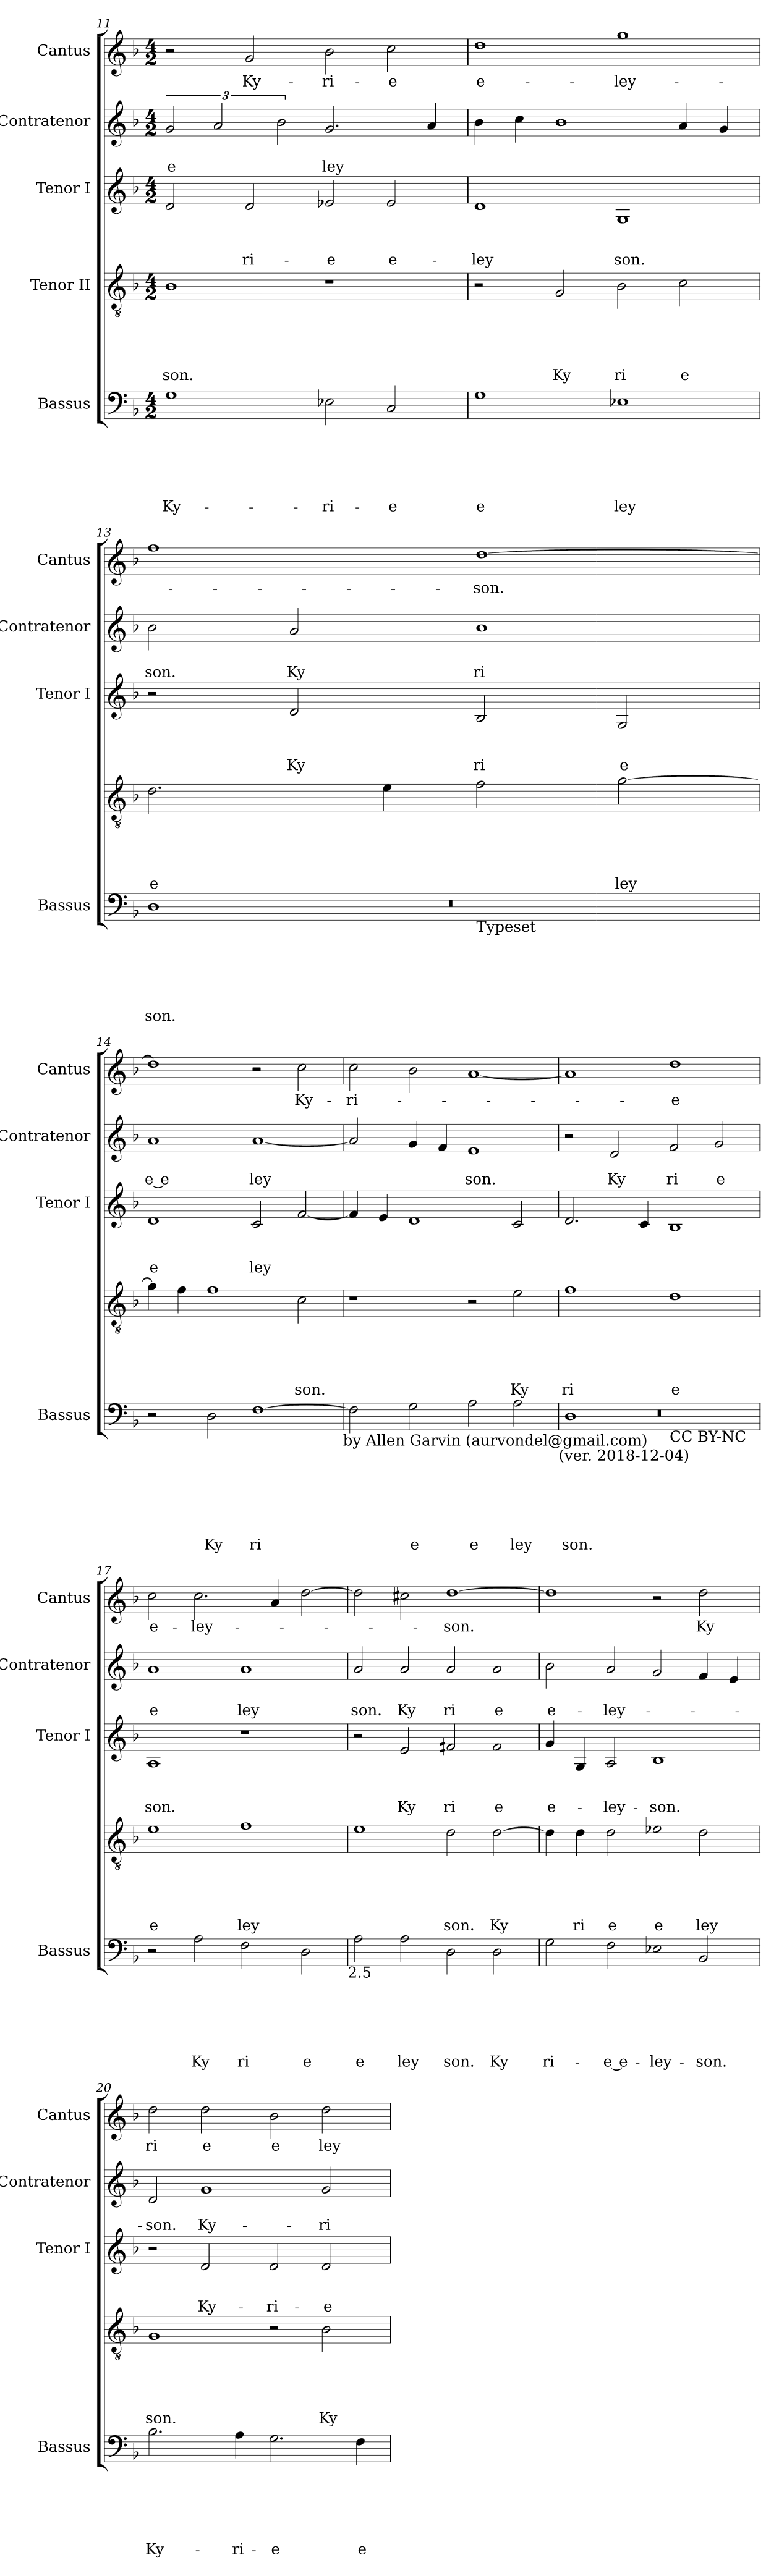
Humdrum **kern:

**kern	**text	**text	**text	**text	**text	**text	**kern	**text	**text	**text	**text	**text	**kern	**text	**text	**text	**kern	**text	**text	**kern	**text
*part5	*part5	*part5	*part5	*part5	*part5	*part5	*part4	*part4	*part4	*part4	*part4	*part4	*part3	*part3	*part3	*part3	*part2	*part2	*part2	*part1	*part1
*staff5	*staff5	*staff5	*staff5	*staff5	*staff5	*staff5	*staff4	*staff4	*staff4	*staff4	*staff4	*staff4	*staff3	*staff3	*staff3	*staff3	*staff2	*staff2	*staff2	*staff1	*staff1
*I"Bassus	*	*	*	*	*	*	*I"Tenor II	*	*	*	*	*	*I"Tenor I	*	*	*	*I"Contratenor	*	*	*I"Cantus	*
*I'Bassus	*	*	*	*	*	*	*	*	*	*	*	*	*I'Tenor I	*	*	*	*I'Contratenor	*	*	*I'Cantus	*
*clefF4	*	*	*	*	*	*	*clefGv2	*	*	*	*	*	*clefG2	*	*	*	*clefG2	*	*	*clefG2	*
*k[b-]	*	*	*	*	*	*	*k[b-]	*	*	*	*	*	*k[b-]	*	*	*	*k[b-]	*	*	*k[b-]	*
*F:	*	*	*	*	*	*	*F:	*	*	*	*	*	*F:	*	*	*	*F:	*	*	*F:	*
*M4/2	*	*	*	*	*	*	*M4/2	*	*	*	*	*	*M4/2	*	*	*	*M4/2	*	*	*M4/2	*
=11	=11	=11	=11	=11	=11	=11	=11	=11	=11	=11	=11	=11	=11	=11	=11	=11	=11	=11	=11	=11	=11
!	!	!	!	!	!	!LO:LY:b	!	!	!	!	!	!LO:LY:b	!	!	!	!	!	!	!LO:LY:b	!	!
1G	.	.	.	.	.	Ky-	1B-	.	.	.	.	son.	2d/	.	.	.	3g/	.	e	2r	.
.	.	.	.	.	.	.	.	.	.	.	.	.	.	.	.	.	3a/	.	.	.	.
!	!	!	!	!	!	!	!	!	!	!	!	!	!	!	!	!LO:LY:b	!	!	!	!	!LO:LY:b
.	.	.	.	.	.	.	.	.	.	.	.	.	2d/	.	.	-ri-	.	.	.	2g/	Ky-
.	.	.	.	.	.	.	.	.	.	.	.	.	.	.	.	.	3b-\	.	.	.	.
!	!	!	!	!	!	!LO:LY:b	!	!	!	!	!	!	!	!	!	!LO:LY:b	!	!	!LO:LY:b	!	!LO:LY:b
2E-X\	.	.	.	.	.	-ri-	1r	.	.	.	.	.	2e-X/	.	.	-e	2.g/	.	ley	2b-\	-ri-
!	!	!	!	!	!	!LO:LY:b	!	!	!	!	!	!	!	!	!	!LO:LY:b	!	!	!	!	!LO:LY:b
2C/	.	.	.	.	.	-e	.	.	.	.	.	.	2e-/	.	.	e-	.	.	.	2cc\	-e
.	.	.	.	.	.	.	.	.	.	.	.	.	.	.	.	.	4a/	.	.	.	.
!!LO:LB:g=z
=12	=12	=12	=12	=12	=12	=12	=12	=12	=12	=12	=12	=12	=12	=12	=12	=12	=12	=12	=12	=12	=12
!	!	!	!	!	!	!LO:LY:b	!	!	!	!	!	!	!	!	!	!LO:LY:b	!	!	!	!	!LO:LY:b
1G	.	.	.	.	.	e	2r	.	.	.	.	.	1d	.	.	-ley	4b-\	.	.	1dd	e-
.	.	.	.	.	.	.	.	.	.	.	.	.	.	.	.	.	4cc\	.	.	.	.
!	!	!	!	!	!	!	!	!	!	!	!	!LO:LY:b	!	!	!	!	!	!	!	!	!
.	.	.	.	.	.	.	2G/	.	.	.	.	Ky	.	.	.	.	1b-	.	.	.	.
!	!	!	!	!	!	!LO:LY:b	!	!	!	!	!	!LO:LY:b	!	!	!	!LO:LY:b	!	!	!	!	!LO:LY:b
1E-X	.	.	.	.	.	ley	2B-\	.	.	.	.	ri	1G	.	.	son.	.	.	.	1gg	-ley-
!	!	!	!	!	!	!	!	!	!	!	!	!LO:LY:b	!	!	!	!	!	!	!	!	!
.	.	.	.	.	.	.	2c\	.	.	.	.	e	.	.	.	.	4a/	.	.	.	.
.	.	.	.	.	.	.	.	.	.	.	.	.	.	.	.	.	4g/	.	.	.	.
=13	=13	=13	=13	=13	=13	=13	=13	=13	=13	=13	=13	=13	=13	=13	=13	=13	=13	=13	=13	=13	=13
*^	*	*	*	*	*	*	*	*	*	*	*	*	*	*	*	*	*	*	*	*	*
*	*^	*	*	*	*	*	*	*	*	*	*	*	*	*	*	*	*	*	*	*	*	*
!	!	!LO:N:vis=1	!	!	!	!	!	!LO:LY:b	!	!	!	!	!	!LO:LY:b	!	!	!	!	!	!	!LO:LY:b	!	!
0ryy	1D	0r	.	.	.	.	.	son.	2.d\	.	.	.	.	e	2r	.	.	.	2b-\	.	son.	1ff	.
!	!	!	!	!	!	!	!	!	!	!	!	!	!	!	!	!	!	!LO:LY:b	!	!	!LO:LY:b	!	!
.	.	.	.	.	.	.	.	.	.	.	.	.	.	.	2d/	.	.	Ky	2a/	.	Ky	.	.
.	.	.	.	.	.	.	.	.	4e\	.	.	.	.	.	.	.	.	.	.	.	.	.	.
!	!LO:TX:b:t=Typeset	!	!	!	!	!	!	!	!	!	!	!	!	!	!	!	!	!	!	!	!	!	!
!	!	!	!	!	!	!	!	!	!	!	!	!	!	!	!	!	!	!LO:LY:b	!	!	!LO:LY:b	!	!LO:LY:b
.	1ryy	.	.	.	.	.	.	.	2f\	.	.	.	.	.	2B-/	.	.	ri	1b-	.	ri	[>1dd	-son.
!	!	!	!	!	!	!	!	!	!	!	!	!	!	!LO:LY:b	!	!	!	!LO:LY:b	!	!	!	!	!
.	.	.	.	.	.	.	.	.	[>2g\	.	.	.	.	ley	2G/	.	.	e	.	.	.	.	.
*v	*v	*v	*	*	*	*	*	*	*	*	*	*	*	*	*	*	*	*	*	*	*	*	*
=14	=14	=14	=14	=14	=14	=14	=14	=14	=14	=14	=14	=14	=14	=14	=14	=14	=14	=14	=14	=14	=14
!	!	!	!	!	!	!	!	!	!	!	!	!	!	!	!	!LO:LY:b	!	!	!LO:LY:b:rj	!	!
2r	.	.	.	.	.	.	4g\]	.	.	.	.	.	1d	.	.	e	1a	.	e e	1dd]	.
.	.	.	.	.	.	.	4f\	.	.	.	.	.	.	.	.	.	.	.	.	.	.
!	!	!	!	!	!	!LO:LY:b	!	!	!	!	!	!	!	!	!	!	!	!	!	!	!
2D\	.	.	.	.	.	Ky	1f	.	.	.	.	.	.	.	.	.	.	.	.	.	.
!	!	!	!	!	!	!LO:LY:b	!	!	!	!	!	!	!	!	!	!LO:LY:b	!	!	!LO:LY:b	!	!
[>1F	.	.	.	.	.	ri	.	.	.	.	.	.	2c/	.	.	ley	[<1a	.	ley	2r	.
!	!	!	!	!	!	!	!	!	!	!	!	!LO:LY:b	!	!	!	!	!	!	!	!	!LO:LY:b
.	.	.	.	.	.	.	2c\	.	.	.	.	son.	[<2f/	.	.	.	.	.	.	2cc\	Ky-
!LO:TX:b:t=by Allen Garvin (aurvondel@gmail.com)	!	!	!	!	!	!	!	!	!	!	!	!	!	!	!	!	!	!	!	!	!
=15	=15	=15	=15	=15	=15	=15	=15	=15	=15	=15	=15	=15	=15	=15	=15	=15	=15	=15	=15	=15	=15
!	!	!	!	!	!	!	!	!	!	!	!	!	!	!	!	!	!	!	!	!	!LO:LY:b
2F\]	.	.	.	.	.	.	1r	.	.	.	.	.	4f/]	.	.	.	2a/]	.	.	2cc\	-ri-
.	.	.	.	.	.	.	.	.	.	.	.	.	4e/	.	.	.	.	.	.	.	.
!	!	!	!	!	!	!LO:LY:b	!	!	!	!	!	!	!	!	!	!	!	!	!	!	!
2G\	.	.	.	.	.	e	.	.	.	.	.	.	1d	.	.	.	4g/	.	.	2b-\	.
.	.	.	.	.	.	.	.	.	.	.	.	.	.	.	.	.	4f/	.	.	.	.
!	!	!	!	!	!	!LO:LY:b	!	!	!	!	!	!	!	!	!	!	!	!	!LO:LY:b	!	!
2A\	.	.	.	.	.	e	2r	.	.	.	.	.	.	.	.	.	1e	.	son.	[<1a	.
!	!	!	!	!	!	!LO:LY:b	!	!	!	!	!	!LO:LY:b	!	!	!	!	!	!	!	!	!
2A\	.	.	.	.	.	ley	2e\	.	.	.	.	Ky	2c/	.	.	.	.	.	.	.	.
!LO:TX:b:t=(ver. 2018-12-04)	!	!	!	!	!	!	!	!	!	!	!	!	!	!	!	!	!	!	!	!	!
=16	=16	=16	=16	=16	=16	=16	=16	=16	=16	=16	=16	=16	=16	=16	=16	=16	=16	=16	=16	=16	=16
*^	*	*	*	*	*	*	*	*	*	*	*	*	*	*	*	*	*	*	*	*	*
*	*^	*	*	*	*	*	*	*	*	*	*	*	*	*	*	*	*	*	*	*	*	*
!	!	!LO:N:vis=1	!	!	!	!	!	!LO:LY:b	!	!	!	!	!	!LO:LY:b	!	!	!	!	!	!	!	!	!
0ryy	1D	0r	.	.	.	.	.	son.	1f	.	.	.	.	ri	2.d/	.	.	.	2r	.	.	1a]	.
!	!	!	!	!	!	!	!	!	!	!	!	!	!	!	!	!	!	!	!	!	!LO:LY:b	!	!
.	.	.	.	.	.	.	.	.	.	.	.	.	.	.	.	.	.	.	2d/	.	Ky	.	.
.	.	.	.	.	.	.	.	.	.	.	.	.	.	.	4c/	.	.	.	.	.	.	.	.
!	!LO:TX:b:t=CC BY-NC	!	!	!	!	!	!	!	!	!	!	!	!	!	!	!	!	!	!	!	!	!	!
!	!	!	!	!	!	!	!	!	!	!	!	!	!	!LO:LY:b	!	!	!	!	!	!	!LO:LY:b	!	!LO:LY:b
.	1ryy	.	.	.	.	.	.	.	1d	.	.	.	.	e	1B-	.	.	.	2f/	.	ri	1dd	-e
!	!	!	!	!	!	!	!	!	!	!	!	!	!	!	!	!	!	!	!	!	!LO:LY:b	!	!
.	.	.	.	.	.	.	.	.	.	.	.	.	.	.	.	.	.	.	2g/	.	e	.	.
*v	*v	*v	*	*	*	*	*	*	*	*	*	*	*	*	*	*	*	*	*	*	*	*	*
=17	=17	=17	=17	=17	=17	=17	=17	=17	=17	=17	=17	=17	=17	=17	=17	=17	=17	=17	=17	=17	=17
!	!	!	!	!	!	!	!	!	!	!	!	!LO:LY:b	!	!	!	!LO:LY:b	!	!	!LO:LY:b	!	!LO:LY:b
2r	.	.	.	.	.	.	1e	.	.	.	.	e	1A	.	.	son.	1a	.	e	2cc\	e-
!	!	!	!	!	!	!LO:LY:b	!	!	!	!	!	!	!	!	!	!	!	!	!	!	!LO:LY:b
2A\	.	.	.	.	.	Ky	.	.	.	.	.	.	.	.	.	.	.	.	.	2.cc\	-ley-
!	!	!	!	!	!	!LO:LY:b	!	!	!	!	!	!LO:LY:b	!	!	!	!	!	!	!LO:LY:b	!	!
2F\	.	.	.	.	.	ri	1f	.	.	.	.	ley	1r	.	.	.	1a	.	ley	.	.
.	.	.	.	.	.	.	.	.	.	.	.	.	.	.	.	.	.	.	.	4a/	.
!	!	!	!	!	!	!LO:LY:b	!	!	!	!	!	!	!	!	!	!	!	!	!	!	!
2D\	.	.	.	.	.	e	.	.	.	.	.	.	.	.	.	.	.	.	.	[>2dd\	.
!LO:TX:b:t=2.5	!	!	!	!	!	!	!	!	!	!	!	!	!	!	!	!	!	!	!	!	!
=18	=18	=18	=18	=18	=18	=18	=18	=18	=18	=18	=18	=18	=18	=18	=18	=18	=18	=18	=18	=18	=18
!	!	!	!	!	!	!LO:LY:b	!	!	!	!	!	!	!	!	!	!	!	!	!LO:LY:b	!	!
2A\	.	.	.	.	.	e	1e	.	.	.	.	.	2r	.	.	.	2a/	.	son.	2dd\]	.
!	!	!	!	!	!	!LO:LY:b	!	!	!	!	!	!	!	!	!	!LO:LY:b	!	!	!LO:LY:b	!	!
2A\	.	.	.	.	.	ley	.	.	.	.	.	.	2e/	.	.	Ky	2a/	.	Ky	2cc#\	.
!	!	!	!	!	!	!LO:LY:b	!	!	!	!	!	!LO:LY:b	!	!	!	!LO:LY:b	!	!	!LO:LY:b	!	!LO:LY:b
2D\	.	.	.	.	.	son.	2d\	.	.	.	.	son.	2f#X/	.	.	ri	2a/	.	ri	[>1dd	-son.
!	!	!	!	!	!	!LO:LY:b	!	!	!	!	!	!LO:LY:b	!	!	!	!LO:LY:b	!	!	!LO:LY:b	!	!
2D\	.	.	.	.	.	Ky	[>2d\	.	.	.	.	Ky	2f#/	.	.	e	2a/	.	e	.	.
!!LO:PB:g=z
=19	=19	=19	=19	=19	=19	=19	=19	=19	=19	=19	=19	=19	=19	=19	=19	=19	=19	=19	=19	=19	=19
!	!	!	!	!	!	!LO:LY:b	!	!	!	!	!	!	!	!	!	!LO:LY:b	!	!	!LO:LY:b	!	!
2G\	.	.	.	.	.	ri-	4d\]	.	.	.	.	.	4g/	.	.	e-	2b-\	.	e-	1dd]	.
!	!	!	!	!	!	!	!	!	!	!	!	!LO:LY:b	!	!	!	!	!	!	!	!	!
.	.	.	.	.	.	.	4d\	.	.	.	.	ri	4G/	.	.	.	.	.	.	.	.
!	!	!	!	!	!	!LO:LY:b:rj	!	!	!	!	!	!LO:LY:b	!	!	!	!LO:LY:b	!	!	!LO:LY:b	!	!
2F\	.	.	.	.	.	-e e-	2d\	.	.	.	.	e	2A/	.	.	-ley-	2a/	.	-ley-	.	.
!	!	!	!	!	!	!LO:LY:b	!	!	!	!	!	!LO:LY:b	!	!	!	!LO:LY:b	!	!	!	!	!
2E-X\	.	.	.	.	.	-ley-	2e-X\	.	.	.	.	e	1B-	.	.	-son.	2g/	.	.	2r	.
!	!	!	!	!	!	!LO:LY:b	!	!	!	!	!	!LO:LY:b	!	!	!	!	!	!	!	!	!LO:LY:b
2BB-/	.	.	.	.	.	-son.	2d\	.	.	.	.	ley	.	.	.	.	4f/	.	.	2dd\	Ky
.	.	.	.	.	.	.	.	.	.	.	.	.	.	.	.	.	4e/	.	.	.	.
=20	=20	=20	=20	=20	=20	=20	=20	=20	=20	=20	=20	=20	=20	=20	=20	=20	=20	=20	=20	=20	=20
!	!	!	!	!	!	!LO:LY:b	!	!	!	!	!	!LO:LY:b	!	!	!	!	!	!	!LO:LY:b	!	!LO:LY:b
2.B-\	.	.	.	.	.	Ky-	1G	.	.	.	.	son.	2r	.	.	.	2d/	.	-son.	2dd\	ri
!	!	!	!	!	!	!	!	!	!	!	!	!	!	!	!	!LO:LY:b	!	!	!LO:LY:b	!	!LO:LY:b
.	.	.	.	.	.	.	.	.	.	.	.	.	2d/	.	.	Ky-	1g	.	Ky-	2dd\	e
!	!	!	!	!	!	!LO:LY:b	!	!	!	!	!	!	!	!	!	!	!	!	!	!	!
4A\	.	.	.	.	.	-ri-	.	.	.	.	.	.	.	.	.	.	.	.	.	.	.
!	!	!	!	!	!	!LO:LY:b	!	!	!	!	!	!	!	!	!	!LO:LY:b	!	!	!	!	!LO:LY:b
2.G\	.	.	.	.	.	-e	2r	.	.	.	.	.	2d/	.	.	-ri-	.	.	.	2b-\	e
!	!	!	!	!	!	!	!	!	!	!	!	!LO:LY:b	!	!	!	!LO:LY:b	!	!	!LO:LY:b	!	!LO:LY:b
.	.	.	.	.	.	.	2B-\	.	.	.	.	Ky	2d/	.	.	-e	2g/	.	-ri-	2dd\	ley
!	!	!	!	!	!	!LO:LY:b	!	!	!	!	!	!	!	!	!	!	!	!	!	!	!
4F\	.	.	.	.	.	e-	.	.	.	.	.	.	.	.	.	.	.	.	.	.	.
=	=	=	=	=	=	=	=	=	=	=	=	=	=	=	=	=	=	=	=	=	=
*-	*-	*-	*-	*-	*-	*-	*-	*-	*-	*-	*-	*-	*-	*-	*-	*-	*-	*-	*-	*-	*-
